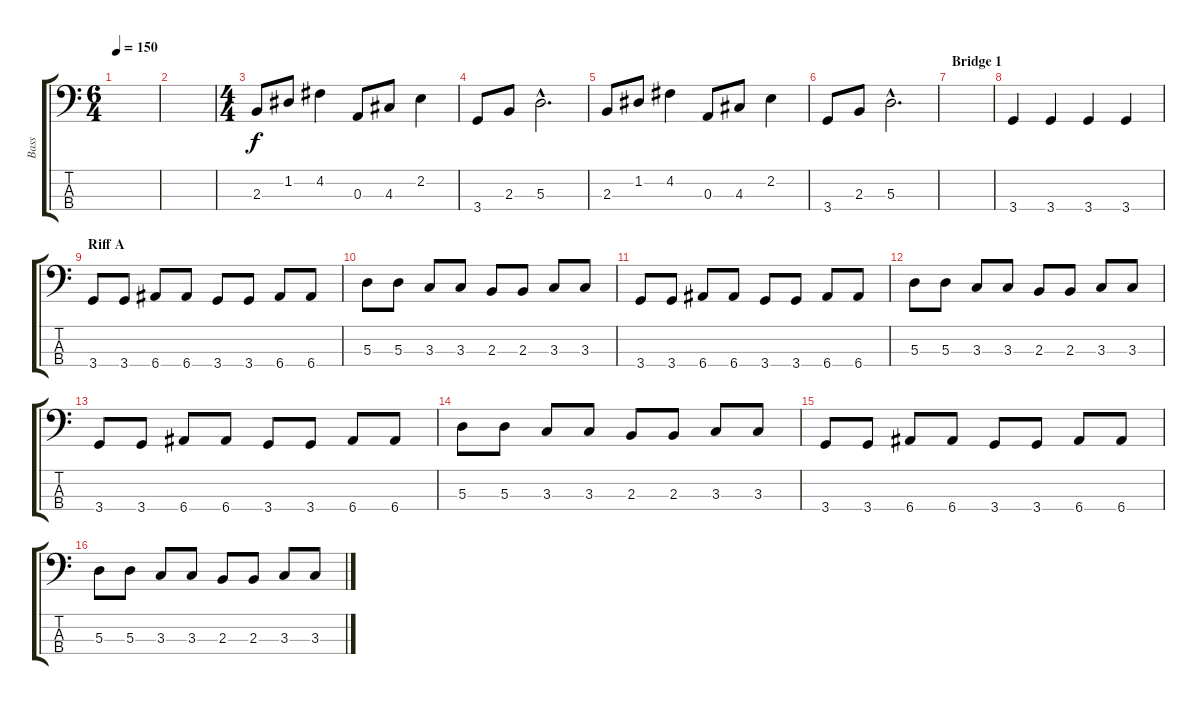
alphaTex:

\track ("Bass" "Bass") {instrument electricbasspick}
\staff {score tabs}
\tuning (G2 D2 A1 E1) {hide}
\ts (6 4)
\tempo 150
\clef f4
\ks c
|
|
\ts (4 4)
2.3.8 1.2.8 4.2.4 0.3.8 4.3.8 2.2.4 |
3.4.8 2.3.8 5.3{hac}.2{d} |
2.3.8 1.2.8 4.2.4 0.3.8 4.3.8 2.2.4 |
3.4.8 2.3.8 5.3{hac}.2{d} |
\section ("" "Bridge 1")
|
3.4.4 3.4.4 3.4.4 3.4.4 |
\section ("" "Riff A")
3.4.8 3.4.8 6.4.8 6.4.8 3.4.8 3.4.8 6.4.8 6.4.8 |
5.3.8 5.3.8 3.3.8 3.3.8 2.3.8 2.3.8 3.3.8 3.3.8 |
3.4.8 3.4.8 6.4.8 6.4.8 3.4.8 3.4.8 6.4.8 6.4.8 |
5.3.8 5.3.8 3.3.8 3.3.8 2.3.8 2.3.8 3.3.8 3.3.8 |
3.4.8 3.4.8 6.4.8 6.4.8 3.4.8 3.4.8 6.4.8 6.4.8 |
5.3.8 5.3.8 3.3.8 3.3.8 2.3.8 2.3.8 3.3.8 3.3.8 |
3.4.8 3.4.8 6.4.8 6.4.8 3.4.8 3.4.8 6.4.8 6.4.8 |
5.3.8 5.3.8 3.3.8 3.3.8 2.3.8 2.3.8 3.3.8 3.3.8
